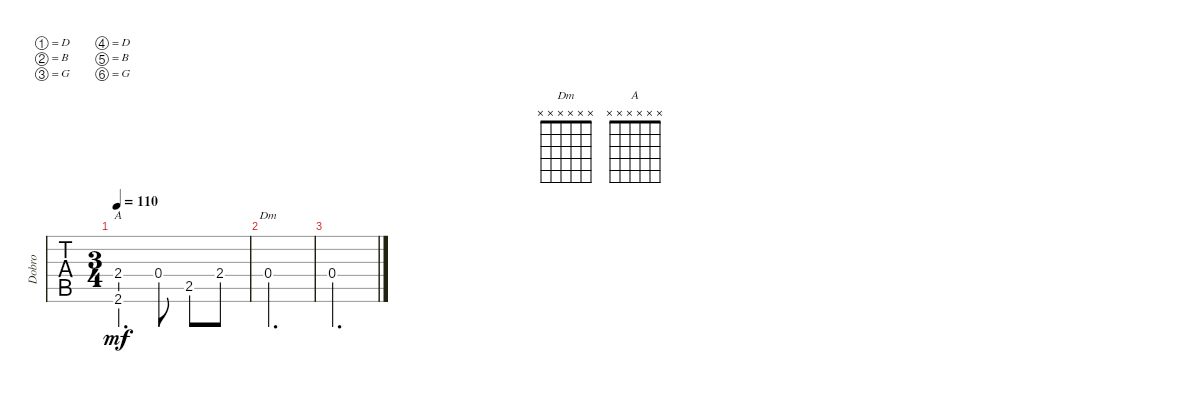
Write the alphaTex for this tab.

\defaultSystemsLayout 4
\bracketExtendMode groupsimilarinstruments
\singleTrackTrackNamePolicy allsystems
\multiTrackTrackNamePolicy allsystems
\otherSystemsTrackNameOrientation horizontal
\track ("Dobro" "Dobro") {instrument acousticguitarsteel}
\staff {tabs}
\tuning (D4 B3 G3 D3 B2 G2)
\chord ("Dm" x x x x x x)
\chord ("A" x x x x x x)
\ts (3 4)
\tempo 110
\clef g2
\ks f
(2.4 2.6).4{d ch "A" dy mf} 0.4.8 2.5.8 2.4.8 |
0.4.2{d ch "Dm"} |
0.4.2{d}
